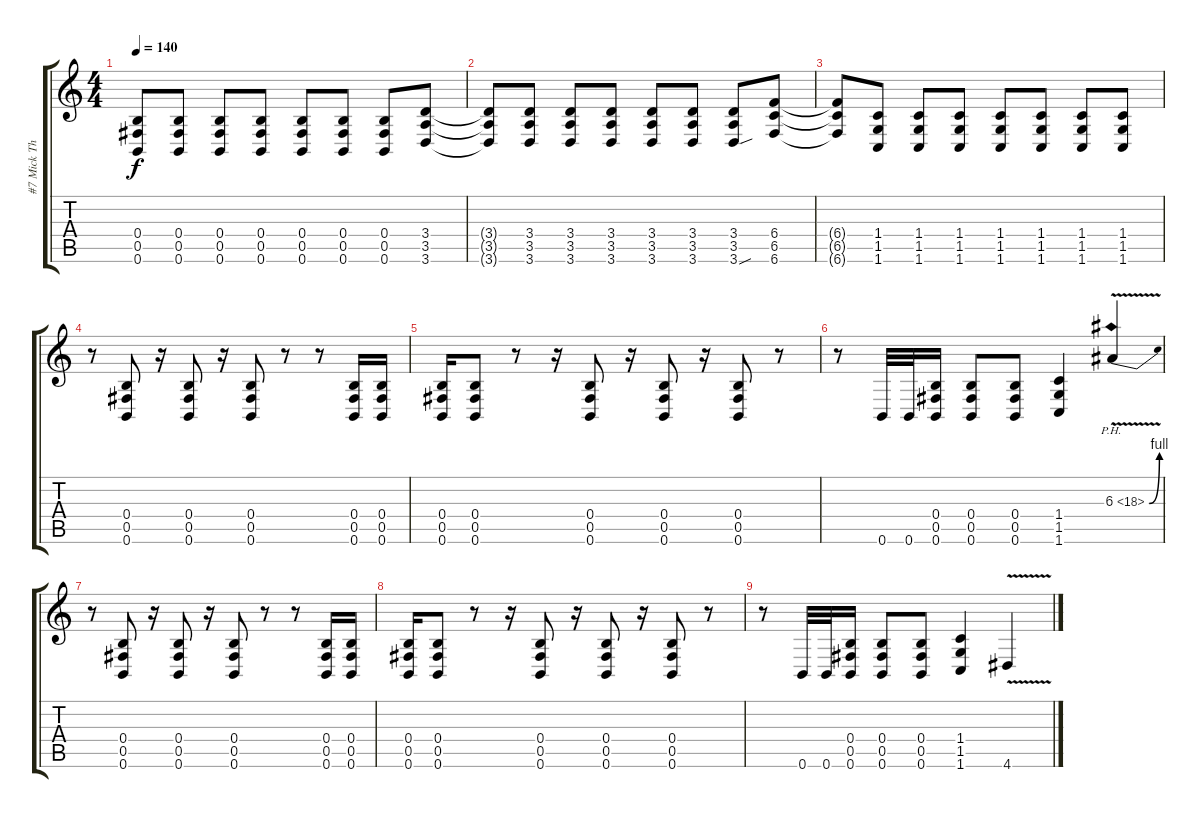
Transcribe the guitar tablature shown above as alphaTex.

\track ("#7 Mick Thompson" "#7 Mick Th") {instrument distortionguitar}
\staff {score tabs}
\tuning (Db4 Ab3 E3 B2 Gb2 B1) {hide}
\ts (4 4)
\tempo 140
\clef g2
\ks c
(0.4{t} 0.5{t} 0.6{t}).8{dy f} (0.4 0.5 0.6).8 (0.4 0.5 0.6).8 (0.4 0.5 0.6).8 (0.4 0.5 0.6).8 (0.4 0.5 0.6).8 (0.4 0.5 0.6).8 (3.4 3.5 3.6).8 |
(3.4{t} 3.5{t} 3.6{t}).8 (3.4 3.5 3.6).8 (3.4 3.5 3.6).8 (3.4 3.5 3.6).8 (3.4 3.5 3.6).8 (3.4 3.5 3.6).8 (3.4 3.5 3.6{sou}).8 (6.4 6.5 6.6).8 |
(6.4{t} 6.5{t} 6.6{t}).8 (1.4 1.5 1.6).8 (1.4 1.5 1.6).8 (1.4 1.5 1.6).8 (1.4 1.5 1.6).8 (1.4 1.5 1.6).8 (1.4 1.5 1.6).8 (1.4 1.5 1.6).8 |
r.8 (0.4 0.5 0.6).8 r.16 (0.4 0.5 0.6).8 r.16 (0.4 0.5 0.6).8 r.8 r.8 (0.4 0.5 0.6).16 (0.4 0.5 0.6).16 |
(0.4 0.5 0.6).16 (0.4 0.5 0.6).8 r.8 r.16 (0.4 0.5 0.6).8 r.16 (0.4 0.5 0.6).8 r.16 (0.4 0.5 0.6).8 r.8 |
r.8 0.6.32 0.6.32 (0.4 0.5 0.6).16 (0.4 0.5 0.6).8 (0.4 0.5 0.6).8 (1.4 1.5 1.6).4 6.3{be (bend 0 0 60 4) ph 12 v}.4 |
r.8 (0.4 0.5 0.6).8 r.16 (0.4 0.5 0.6).8 r.16 (0.4 0.5 0.6).8 r.8 r.8 (0.4 0.5 0.6).16 (0.4 0.5 0.6).16 |
(0.4 0.5 0.6).16 (0.4 0.5 0.6).8 r.8 r.16 (0.4 0.5 0.6).8 r.16 (0.4 0.5 0.6).8 r.16 (0.4 0.5 0.6).8 r.8 |
r.8 0.6.32 0.6.32 (0.4 0.5 0.6).16 (0.4 0.5 0.6).8 (0.4 0.5 0.6).8 (1.4 1.5 1.6).4 4.6{v}.4
